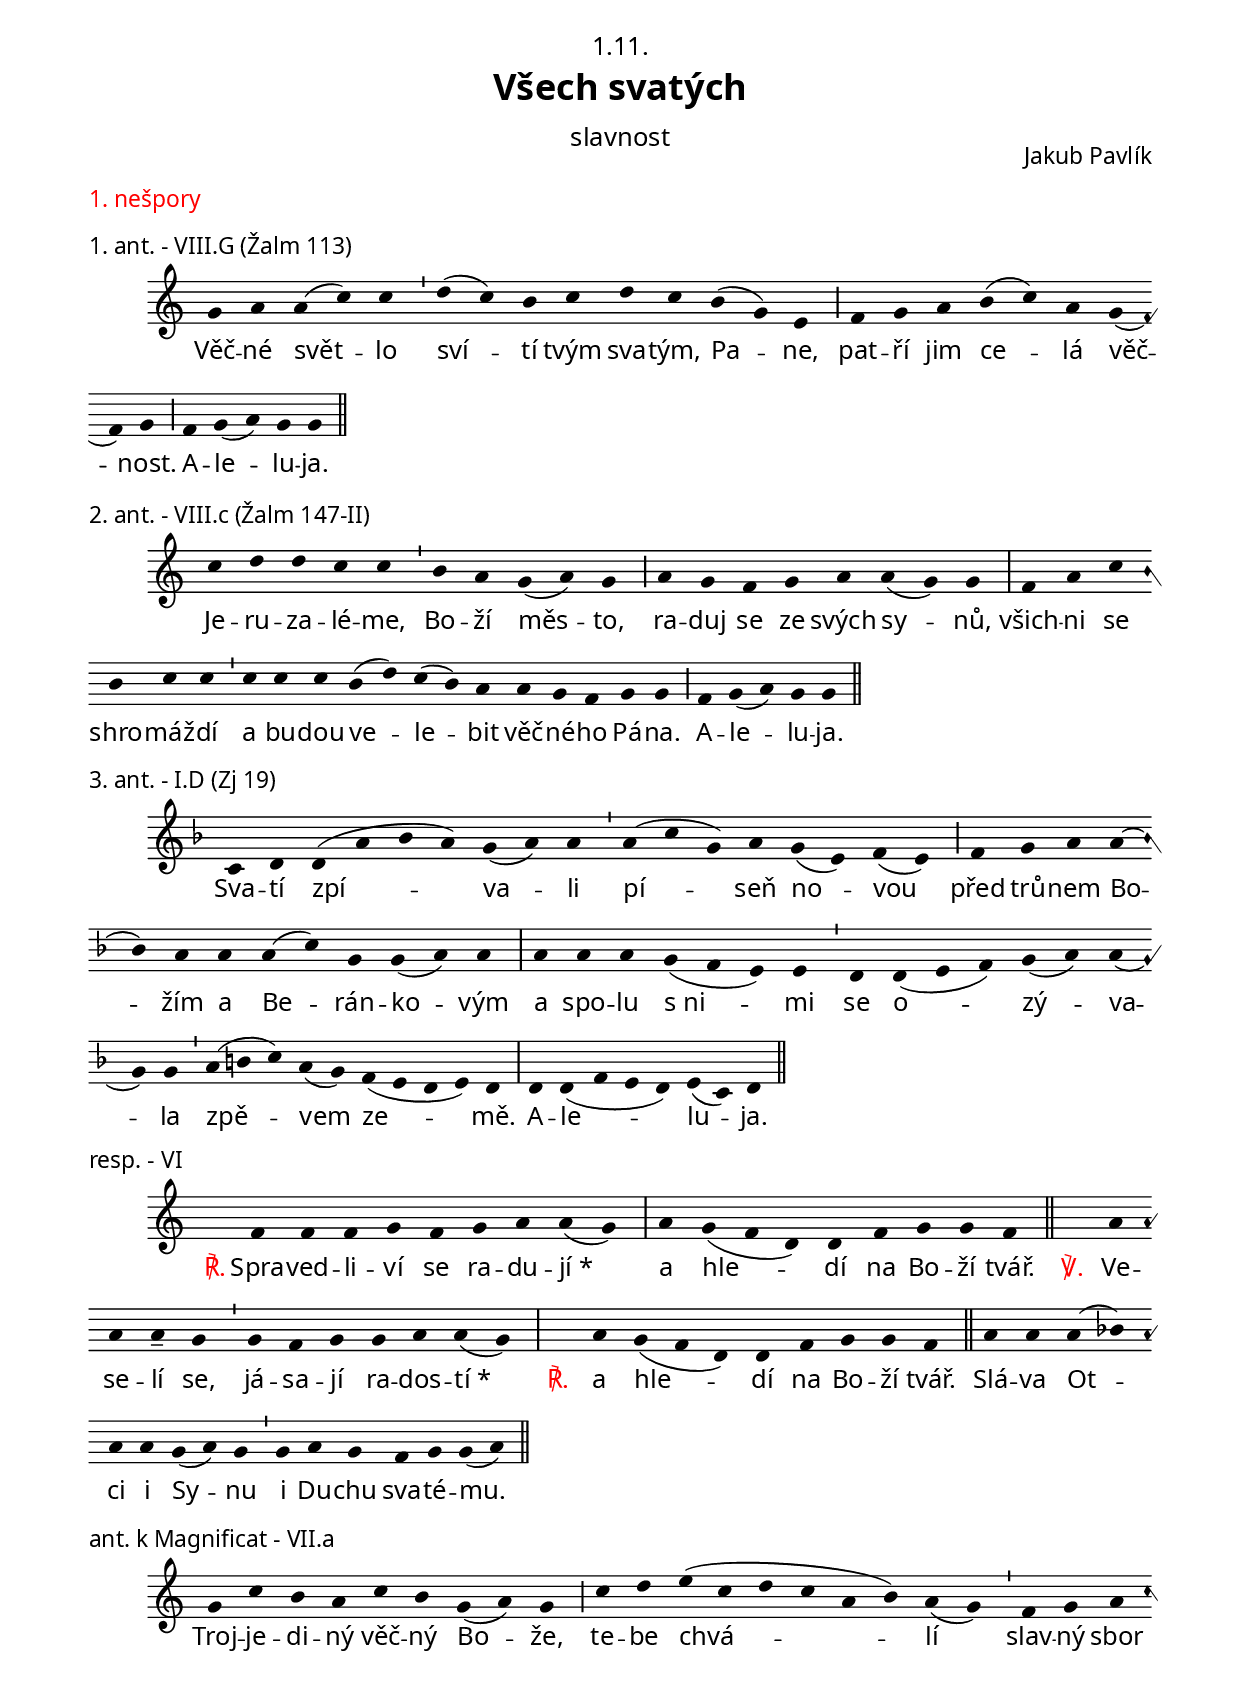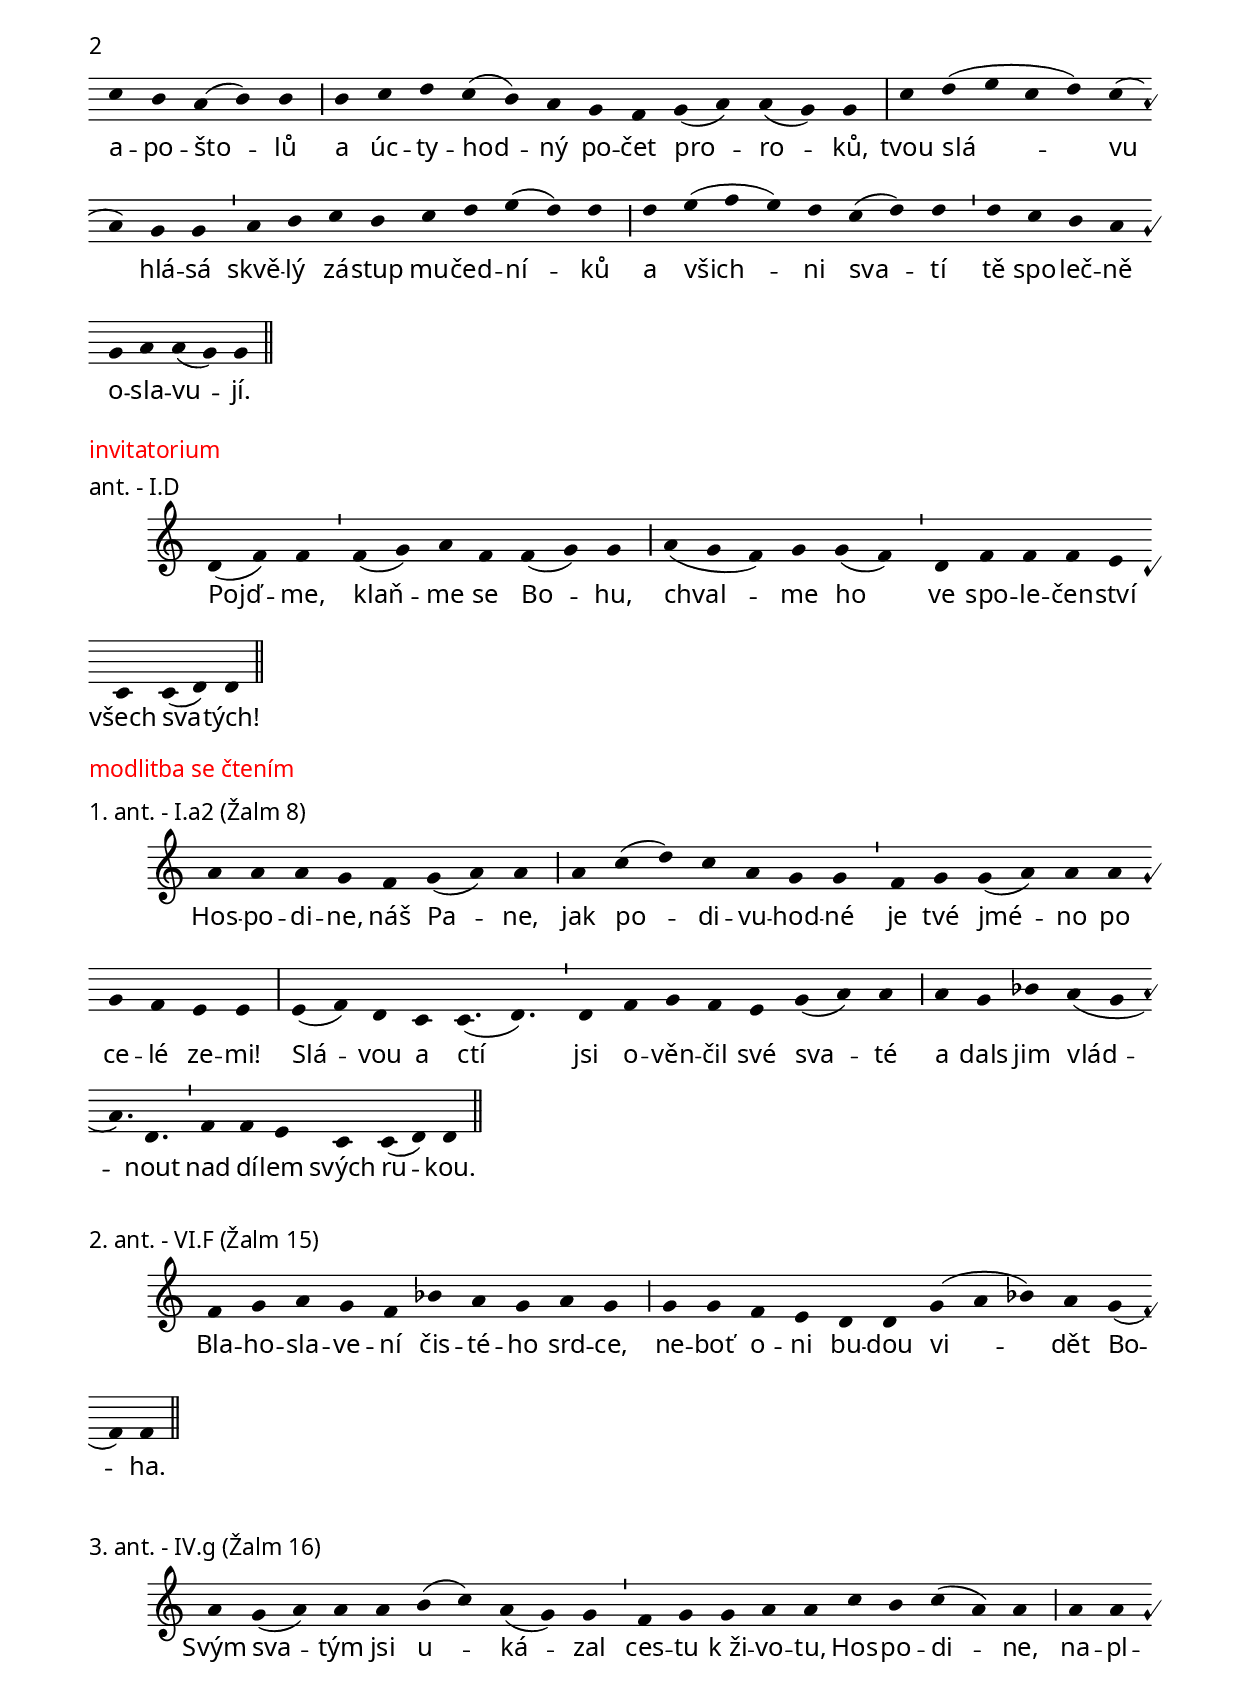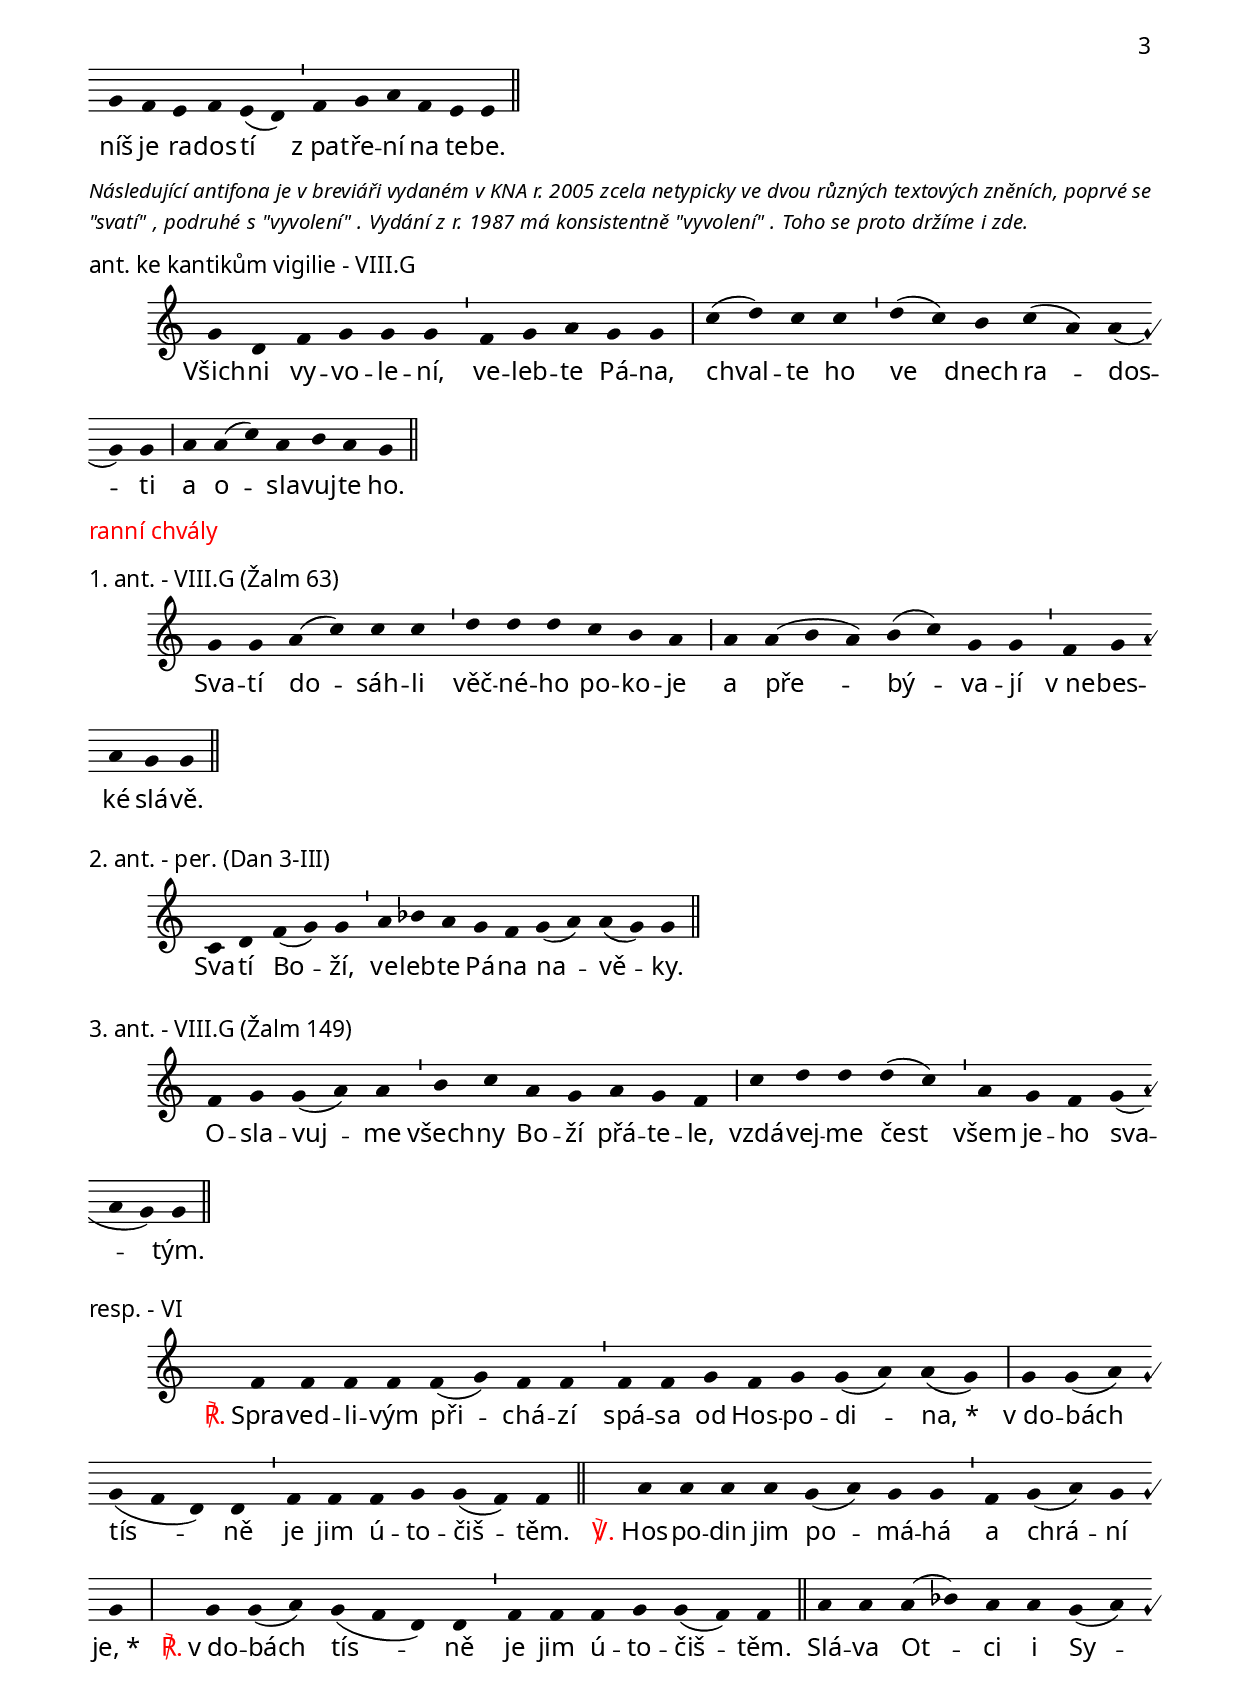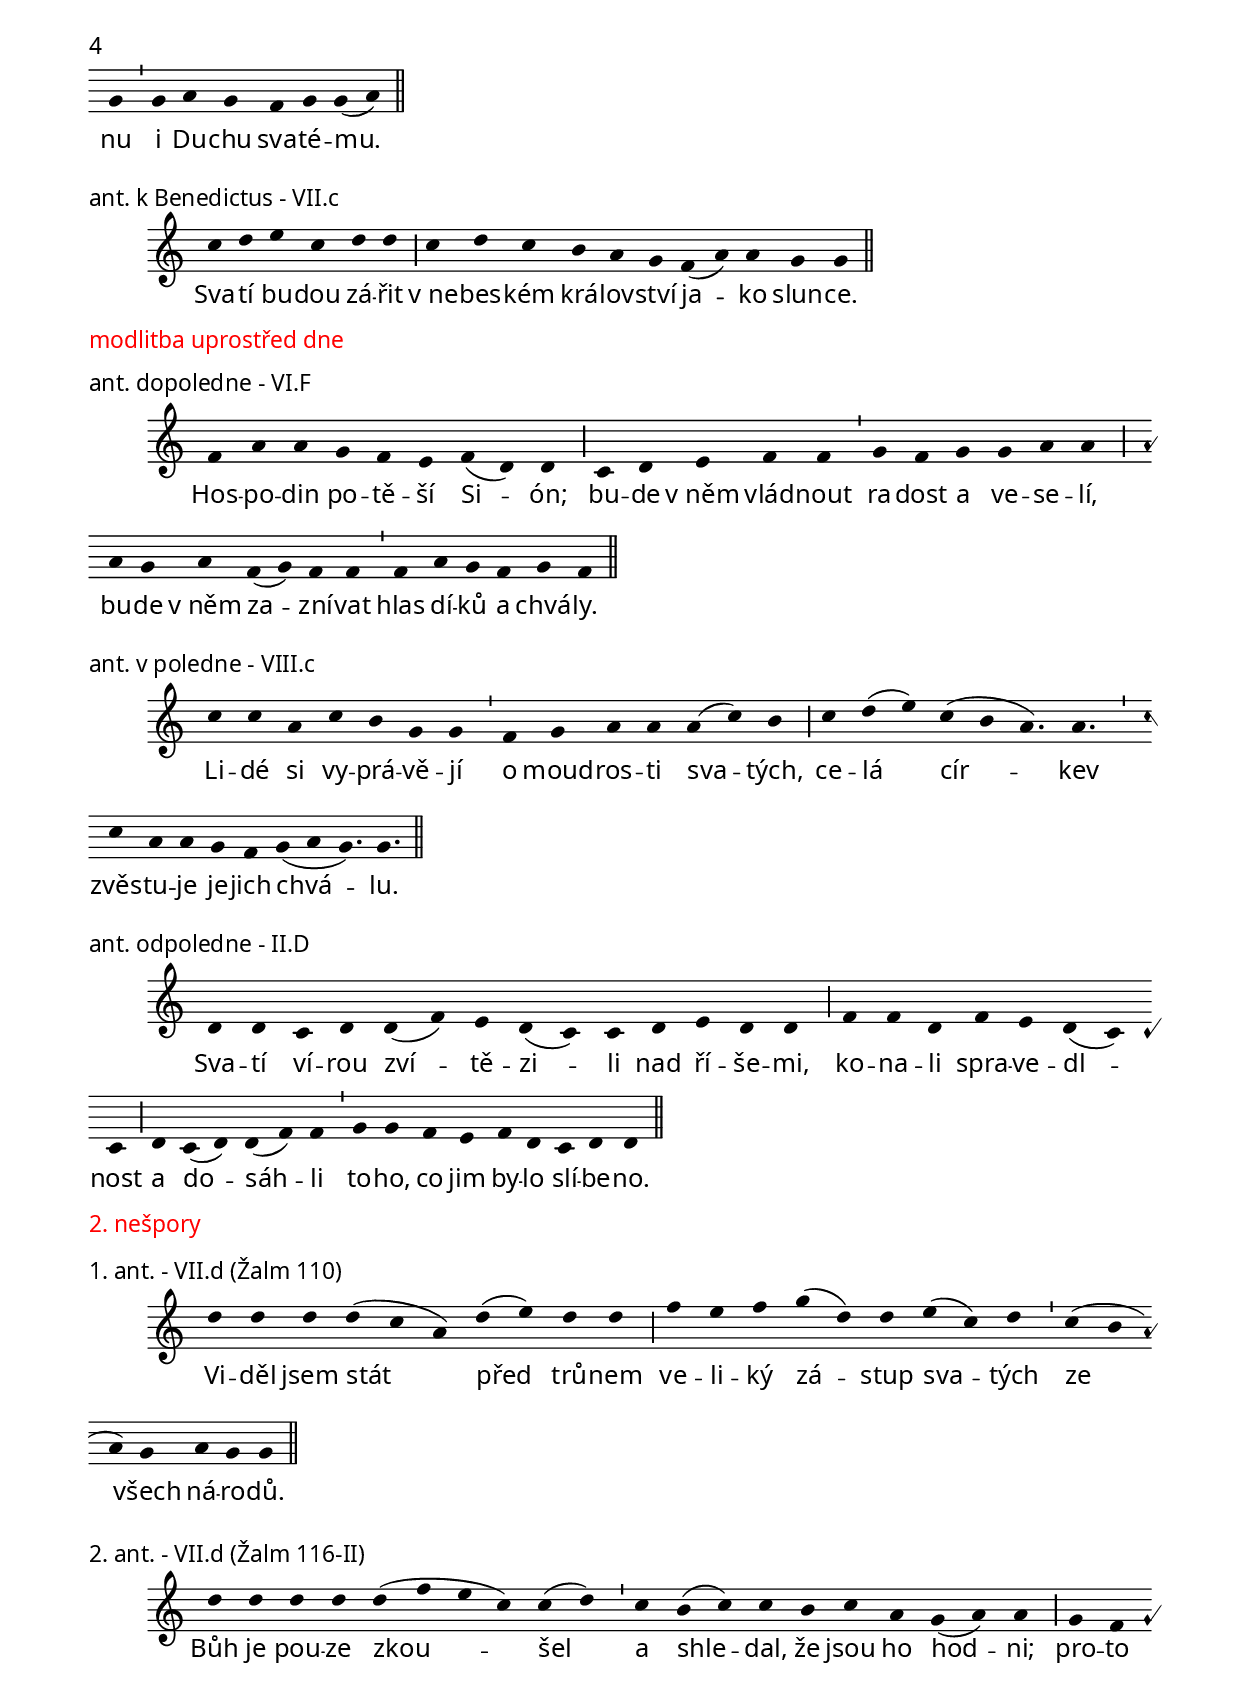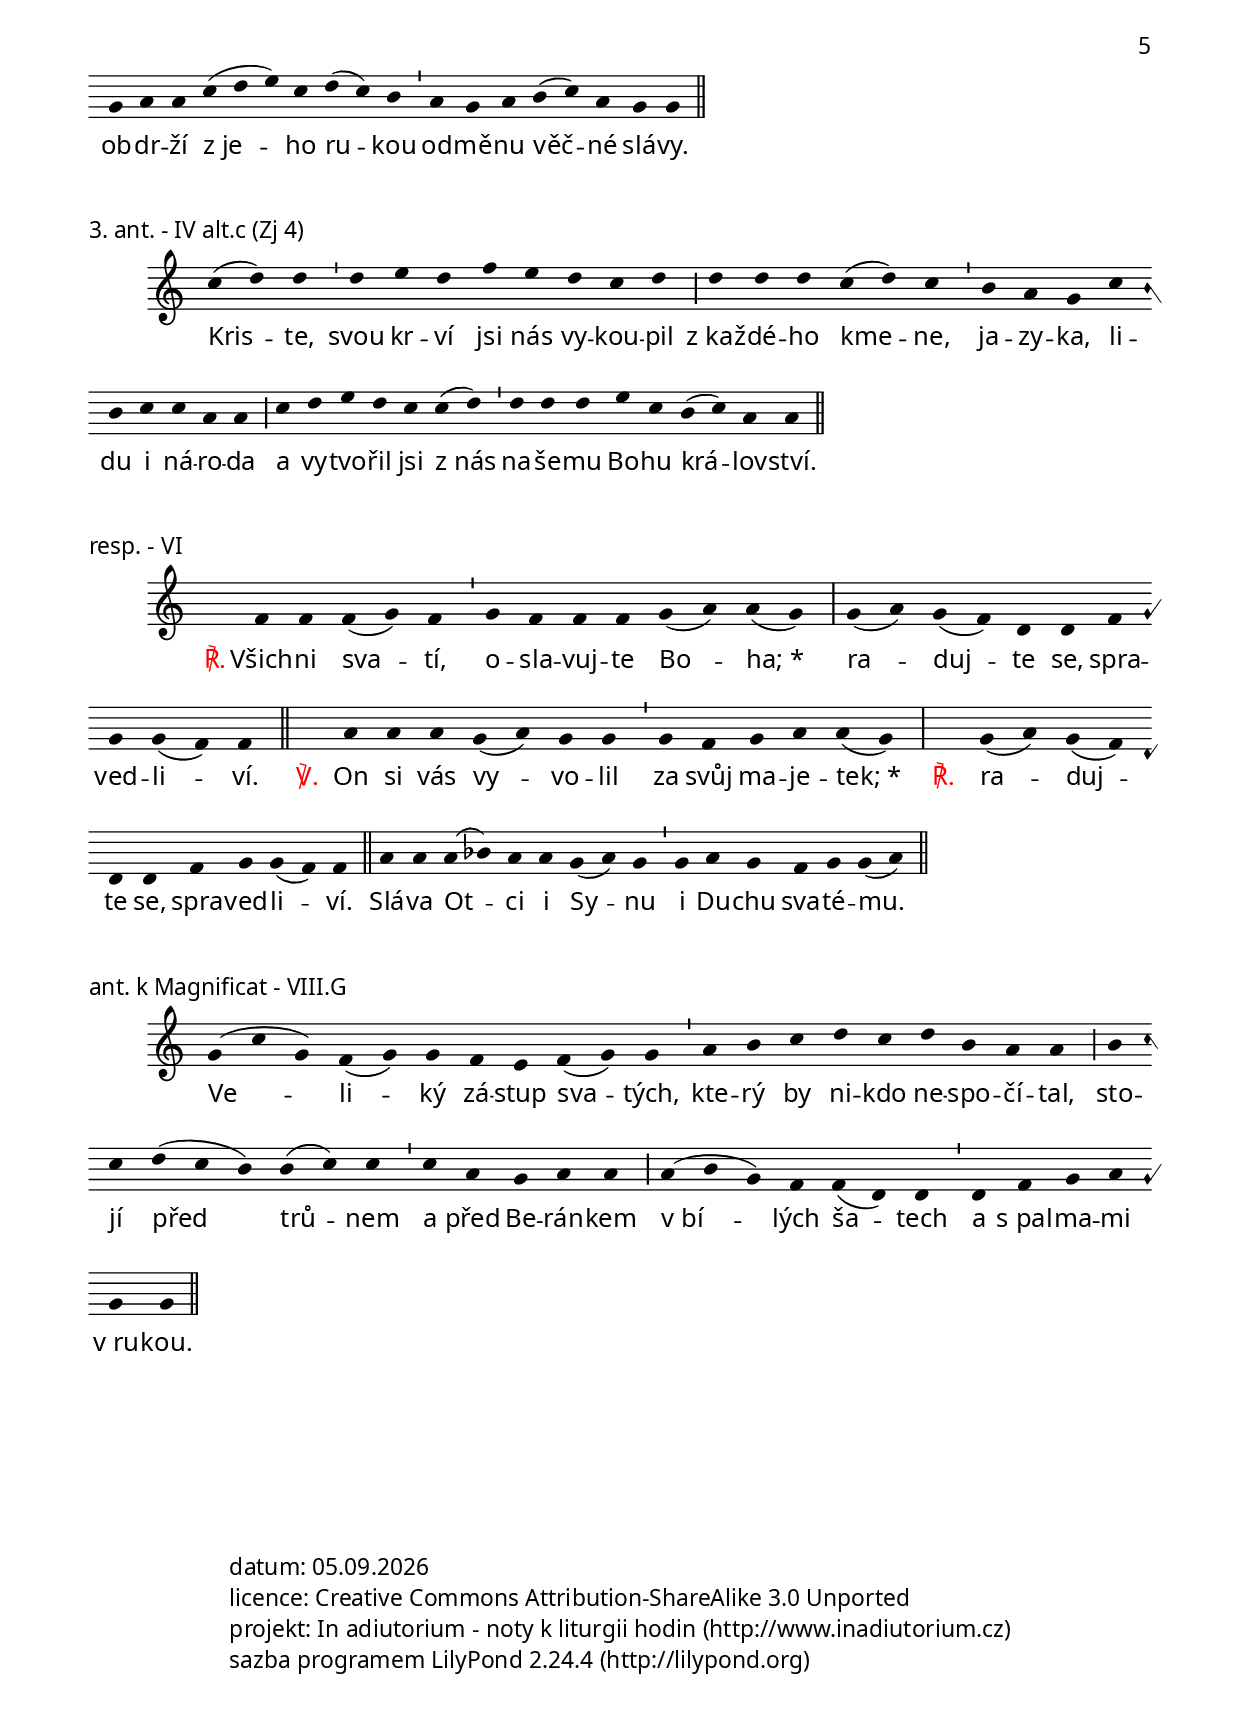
\version "2.16.0"

\include "../spolecne.ly"
\include "../dilyresponsorii.ly"

\header {
  title = \markup\titleSvatek
            "Všech svatých"
            slavnost
            1.11.
  composer = "Jakub Pavlík"
}

\markup {\nadpisHodinka {"1. nešpory"}}

\score {
  \relative c'' {
    \choralniRezim
    g4 a a( c) c \barMin d( c) b c d c b( g) e \barMaior
    f g a b( c) a g( f) g \barMaior
    f g( a) g g \barFinalis
  }
  \addlyrics {
    Věč -- né svět -- lo sví -- tí tvým sva -- tým, Pa -- ne,
    pat -- ří jim ce -- lá věč -- nost.
    A -- le -- lu -- ja.
  }
  \header {
    quid = "1. ant."
    modus = "VIII"
    differentia = "G"
    psalmus = "Žalm 113"
    id = "1ne-a1"
    fial = "fial://commune/commune_jedenmucednik.ly#1ne-amag-velik"
    piece = \markup {\sestavTitulek}
  }
}

\score {
  \relative c'' {
    \choralniRezim
    c4 d d c c \barMin b a g( a) g \barMaior
    a g f g a a( g) g \barMax
    f a c b c c \barMin
    c c c b( d) c( b) a a g f g g \barMaior
    f g( a) g g \barFinalis
  }
  \addlyrics {
    Je -- ru -- za -- lé -- me, Bo -- ží měs -- to,
    ra -- duj se ze svých sy -- nů,
    všich -- ni se shro -- máž -- dí
    a bu -- dou ve -- le -- bit věč -- né -- ho Pá -- na.
    A -- le -- lu -- ja.
  }
  \header {
    quid = "2. ant."
    modus = "VIII"
    differentia = "c"
    psalmus = "Žalm 147-II"
    id = "1ne-a2"
    fons = "2. část: žaltář, 4.t., pá, r.ch., 2.ant."
    fial = "fial://antifony/tyden4_6patek.ly#rch-ant2?cast=4,5"
    piece = \markup {\sestavTitulek}
  }
}

\score {
  \relative c' {
    \key f \major
    \choralniRezim
    c4 d d( a' bes a) g( a) a \barMin a( c g) a g( e) f( e) \barMaior
    f g a a( bes) a a a( c) g g( a) a \barMax
    a a a g( f e) e \barMin d d( e f) g( a) a( g) g \barMin a( b c) a( g) f( e d e) d \barMax

    d d( f e d) e( c) d \barFinalis
  }
  \addlyrics {
    Sva -- tí zpí -- va -- li pí -- seň no -- vou
    před trů -- nem Bo -- žím a Be -- rán -- ko -- vým
    a spo -- lu s_ni -- mi se o -- zý -- va -- la zpě -- vem ze -- mě.

    A -- le -- lu -- ja.
  }
  \header {
    quid = "3. ant."
    modus = "I"
    differentia = "D"
    psalmus = "Zj 19"
    id = "1ne-a3"
    fial = "fial://commune/commune_svatymuz.ly#2ne-a3"
    piece = \markup {\sestavTitulek}
  }
}

\score {
  \relative c' {
    \choralniRezim

    % R
    \neviditelna f
    f4 f f g f g a a( g) \barMax
    a g( f d) d f g g f \barFinalis
    % V
    \neviditelna a
    a4 a a-- g \barMin g f g g a a( g) \barMax
    % R
    \neviditelna a
    a g( f d) d f g g f \barFinalis
    % Slava
    \respVIdoxologie \barFinalis
  }
  \addlyrics {
    \Response Spra -- ved -- li -- ví se ra -- du -- jí_*
    a hle -- dí na Bo -- ží tvář.
    \Verse Ve -- se -- lí se, já -- sa -- jí ra -- dos -- tí_*
    \Response a hle -- dí na Bo -- ží tvář.
    \textRespDoxologie
  }
  \header {
    quid = "resp."
    modus = "VI"
    id = "1ne-r"
    piece = \markup {\sestavTitulekResp}
  }
}

\score {
  \relative c'' {
    \choralniRezim
    g4 c b a c b g( a) g \barMaior
    c d e( c d c a b) a( g) \barMin f g a c b a( b) b \barMaior
    b c d c( b) a g f g( a) a( g) g \barMax

    c d( e c d) c( a) g g \barMin a b c b c d e( d) d \barMaior
    d e( f e) d c( d) d \barMin d c b a g a a( g) g \barFinalis
  }
  \addlyrics {
    Troj -- je -- di -- ný věč -- ný Bo -- že,
    te -- be chvá -- lí slav -- ný sbor a -- po -- što -- lů
    a úc -- ty -- hod -- ný po -- čet pro -- ro -- ků,

    tvou slá -- vu hlá -- sá skvě -- lý zá -- stup mu -- čed -- ní -- ků
    a všich -- ni sva -- tí tě spo -- leč -- ně o -- sla -- vu -- jí.
  }
  \header {
    quid = "ant. k Magnificat"
    modus = "VII"
    differentia = "a"
    psalmus = ""
    placet = "věnovat jí trochu péče, zejm. úvodu"
    id = "1ne-amag"
    piece = \markup {\sestavTitulekBezZalmu}
  }
}

\markup {\nadpisHodinka {"invitatorium"}}

\score {
  \relative c' {
    \choralniRezim
    d( f) f \barMin f( g) a f f( g) g \barMaior
    a( g f) g g( f) \barMin d f f f e c c( d) d \barFinalis
  }
  \addlyrics {
    Pojď -- me, klaň -- me se Bo -- hu,
    chval -- me ho ve spo -- le -- čen -- ství všech sva -- tých!
  }
  \header {
    quid = "ant."
    modus = "I"
    differentia = "D"
    psalmus = ""
    fial = "commune/commune_svatymuz.ly#invit1?zacatek=12"
    id = "invit"
    piece = \markup {\sestavTitulekBezZalmu}
  }
}

\markup {\nadpisHodinka {"modlitba se čtením"}}

\score {
  \relative c'' {
    \choralniRezim
    a4 a a g f g( a) a \barMaior
    a c( d) c a g g \barMin f g g( a) a a g f e e \barMax

    e( f) d c c4.( d) \barMin d4 f g f e g( a) a \barMaior
    a g bes a( g a4.) d, \barMin f4 f e c c( d) d \barFinalis
  }
  \addlyrics {
    Hos -- po -- di -- ne, náš Pa -- ne,
    jak po -- di -- vu -- hod -- né je tvé jmé -- no po ce -- lé ze -- mi!

    Slá -- vou a ctí jsi o -- věn -- čil své sva -- té
    a dals jim vlád -- nout nad dí -- lem svých ru -- kou.
  }
  \header {
    quid = "1. ant."
    modus = "I"
    differentia = "a2"
    psalmus = "Žalm 8"
    fial = "sanktoral/0705cyrilametodej.ly#2ne-a2"
    id = "mc-a1"
    piece = \markup {\sestavTitulek}
  }
}

\score {
  \relative c' {
    \choralniRezim
    f4 g a g f bes a g a g \barMaior
    g g f e d d g( a bes) a g( f) f \barFinalis
  }
  \addlyrics {
    Bla -- ho -- sla -- ve -- ní čis -- té -- ho srd -- ce,
    ne -- boť o -- ni bu -- dou vi -- dět Bo -- ha.
  }
  \header {
    quid = "2. ant."
    modus = "VI"
    differentia = "F"
    psalmus = "Žalm 15"
    fial = "antifony/tyden1_2pondeli.ly#ne-ant2"
    id = "mc-a2"
    piece = \markup {\sestavTitulek}
  }
}

\score {
  \relative c'' {
    \choralniRezim
    a4 g( a) a a b( c) a( g) g \barMin
    f g g a a
    c b c( a) a \barMaior
    a a g f e f e( d) \barMin
    f g a f e e \barFinalis
  }
  \addlyrics {
    Svým sva -- tým jsi u -- ká -- zal
    ces -- tu k_ži -- vo -- tu,
    Hos -- po -- di -- ne,
    na -- pl -- níš je ra -- dos -- tí
    z_pat -- ře -- ní na te -- be.
  }
  \header {
    quid = "3. ant."
    modus = "IV"
    differentia = "g"
    psalmus = "Žalm 16"
    id = "mc-a3"
    piece = \markup {\sestavTitulek}
  }
}

\markup\justify\small\italic{
  Následující antifona je v breviáři vydaném v KNA r. 2005
  zcela netypicky ve dvou různých textových zněních,
  poprvé se "\"svatí\"", podruhé s "\"vyvolení\"".
  Vydání z r. 1987 má konsistentně "\"vyvolení\"".
  Toho se proto držíme i zde.
}

\score {
  \relative c'' {
    \choralniRezim
    g4 d f g g g \barMin f g a g g \barMax
    c( d) c c \barMin d( c) b c( a) a( g) g \barMaior
    a a( c) a b a g \barFinalis
  }
  \addlyrics {
    Všich -- ni vy -- vo -- le -- ní,
    ve -- leb -- te Pá -- na,
    chval -- te ho ve dnech ra -- dos -- ti
    a o -- sla -- vuj -- te ho.
  }
  \header {
    quid = "ant. ke kantikům vigilie"
    modus = "VIII"
    differentia = "G"
    psalmus = ""
    fial = "antifony/velikonoce_tyden1_3utery.ly#rch-a2?konec=16&-aleluja"
    id = "mc-avig"
    piece = \markup {\sestavTitulekBezZalmu}
  }
}

\markup {\nadpisHodinka {"ranní chvály"}}

\score {
  \relative c'' {
    \choralniRezim
    g4 g a( c) c c \barMin d d d c b a \barMaior
    a a( b a) b( c) g g \barMin  f g a g g \barFinalis
  }
  \addlyrics {
    Sva -- tí do -- sáh -- li věč -- né -- ho po -- ko -- je
    a pře -- bý -- va -- jí v_ne -- bes -- ké slá -- vě.
  }
  \header {
    quid = "1. ant."
    modus = "VIII"
    differentia = "G"
    psalmus = "Žalm 63"
    id = "rch-a1"
    fial = "fial://commune/commune_jedenmucednik.ly#2ne-amag"
    piece = \markup {\sestavTitulek}
  }
}

\score {
  \relative c' {
    \choralniRezim
    c4 d f( g) g \barMin
    a bes a g f g( a) a( g) g \barFinalis
  }
  \addlyrics {
    Sva -- tí Bo -- ží,
    ve -- leb -- te Pá -- na na -- vě -- ky.
  }
  \header {
    quid = "2. ant."
    modus = "per"
    differentia = ""
    psalmus = "Dan 3-III"
    fial = "commune/commune_jedenmucednik.ly#rch-a2?-aleluja&konec=11"
    id = "rch-a2"
    piece = \markup {\sestavTitulek}
  }
}

\score {
  \relative c' {
    \choralniRezim
    f4 g g( a) a \barMin b c a g a g f \barMaior
    c' d d d( c) \barMin a g f g( a g) g \barFinalis
  }
  \addlyrics {
    O -- sla -- vuj -- me všech -- ny Bo -- ží přá -- te -- le,
    vzdá -- vej -- me čest všem je -- ho sva -- tým.
  }
  \header {
    quid = "3. ant."
    modus = "VIII"
    differentia = "G"
    psalmus = "Žalm 149"
    id = "rch-a3"
    piece = \markup {\sestavTitulek}
  }
}

\score {
  \relative c' {
    \choralniRezim

    % R
    \neviditelna f
    f4 f f f f( g) f f \barMin f f g f g g( a) a( g) \barMax
    g g( a) g( f d) d \barMin f f f g g( f) f \barFinalis
    % V
    \neviditelna a
    a4 a a a g( a) g g \barMin f g( a) g g \barMax
    % R
    \neviditelna a
    g g( a) g( f d) d \barMin f f f g g( f) f \barFinalis
    % Slava
    \respVIdoxologie \barFinalis
  }
  \addlyrics {
    \Response Spra -- ved -- li -- vým při -- chá -- zí spá -- sa od Hos -- po -- di -- na,_*
    v_do -- bách tís -- ně je jim ú -- to -- čiš -- těm.
    \Verse Hos -- po -- din jim po -- má -- há a chrá -- ní je,_*
    \Response v_do -- bách tís -- ně je jim ú -- to -- čiš -- těm.
    \textRespDoxologie
  }
  \header {
    quid = "resp."
    modus = "VI"
    id = "rch-r"
    fons = "commune více muč., 2. nešp."
    fial = "fial://commune/commune_vicemucedniku.ly#2ne-resp"
    piece = \markup {\sestavTitulekResp}
  }
}

\score {
  \relative c'' {
    \choralniRezim
    c4 d e c d d \barMaior
    c d c b a g f( a) a g g \barFinalis
  }
  \addlyrics {
    Sva -- tí bu -- dou zá -- řit
    v_ne -- bes -- kém krá -- lov -- ství ja -- ko slun -- ce.
  }
  \header {
    quid = "ant. k Benedictus"
    modus = "VII"
    differentia = "c"
    psalmus = ""
    id = "rch-aben"
    piece = \markup {\sestavTitulekBezZalmu}
  }
}

\markup {\nadpisHodinka {"modlitba uprostřed dne"}}

\score {
  \relative c' {
    \choralniRezim
    f4 a a g f e f( d) d \barMaior
    c d e f f \barMin g f g g a a \barMaior
    a g a f( g) f f \barMin f a g f g f \barFinalis
  }
  \addlyrics {
    Hos -- po -- din po -- tě -- ší Si -- ón;
    bu -- de v_něm vlád -- nout ra -- dost a ve -- se -- lí,
    bu -- de v_něm za -- zní -- vat hlas dí -- ků a chvá -- ly.
  }
  \header {
    quid = "ant. dopoledne"
    modus = "VI"
    differentia = "F"
    psalmus = ""
    id = "tercie"
    piece = \markup {\sestavTitulekBezZalmu}
  }
}

\score {
  \relative c'' {
    \choralniRezim
    c4 c a c b g g \barMin f g a a a( c) b \barMaior
    c d( e) c( b a4.) a \barMin c4 a a g f g( a g4.) g \barFinalis
  }
  \addlyrics {
    Li -- dé si vy -- prá -- vě -- jí o moud -- ros -- ti sva -- tých,
    ce -- lá cír -- kev zvěs -- tu -- je je -- jich chvá -- lu.
  }
  \header {
    quid = "ant. v poledne"
    modus = "VIII"
    differentia = "c"
    psalmus = ""
    id = "sexta"
    piece = \markup {\sestavTitulekBezZalmu}
  }
}

\score {
  \relative c' {
    \choralniRezim
    d4 d c d d( f) e d( c) c d e d d \barMaior
    f f d f e d( c) c \barMaior
    d c( d) d( f) f \barMin g g f e f d c d d \barFinalis
  }
  \addlyrics {
    Sva -- tí ví -- rou zví -- tě -- zi -- li nad ří -- še -- mi,
    ko -- na -- li spra -- ve -- dl -- nost
    a do -- sáh -- li to -- ho, co jim by -- lo slí -- be -- no.
  }
  \header {
    quid = "ant. odpoledne"
    modus = "II"
    differentia = "D"
    psalmus = ""
    id = "nona"
    piece = \markup {\sestavTitulekBezZalmu}
  }
}

\markup {\nadpisHodinka {"2. nešpory"}}

\score {
  \relative c'' {
    \choralniRezim
    d4 d d d( c a) d( e) d d \barMaior
    f e f g( d) d e( c) d \barMin c( b a) g a g g  \barFinalis
  }
  \addlyrics {
    Vi -- děl jsem stát před trů -- nem
    ve -- li -- ký zá -- stup sva -- tých ze všech ná -- ro -- dů.
  }
  \header {
    quid = "1. ant."
    modus = "VII"
    differentia = "d"
    psalmus = "Žalm 110"
    placet = "závěr málo uspokojivý"
    id = "2ne-a1"
    piece = \markup {\sestavTitulek}
  }
}

\score {
  \relative c'' {
    \choralniRezim
    d4 d d d d( f e c) c( d) \barMin
    c b( c) c b c a g( a) a \barMaior
    g f g a a c( d e) c d( c) b \barMin
    a g a b( c) a g g \barFinalis
  }
  \addlyrics {
    Bůh je pou -- ze zkou -- šel
    a shle -- dal, že jsou ho hod -- ni;
    pro -- to ob -- dr -- ží z_je -- ho ru -- kou
    od -- mě -- nu věč -- né slá -- vy.
  }
  \header {
    quid = "2. ant."
    modus = "VII"
    differentia = "d"
    psalmus = "Žalm 116-II"
    id = "2ne-a2"
    piece = \markup {\sestavTitulek}
  }
}

\score {
  \relative c'' {
    \choralniRezim
    c4( d) d \barMin d e d f e d c d \barMaior
    d d d c( d) c \barMin b a g c b c c a a \barMaior
    c d e d c c( d) \barMin d d d e c b( c) a a \barFinalis
  }
  \addlyrics {
    Kris -- te, svou kr -- ví jsi nás vy -- kou -- pil
    z_kaž -- dé -- ho kme -- ne, ja -- zy -- ka, li -- du i ná -- ro -- da
    a vy -- tvo -- řil jsi z_nás na -- še -- mu Bo -- hu krá -- lov -- ství.
  }
  \header {
    quid = "3. ant."
    modus = "IV alt"
    differentia = "c"
    psalmus = "Zj 4"
    id = "2ne-a3"
    placet = "melodie na prvním 'jsi' mě sice nedráždí, ale pravděpodobně není zcela košer"
    piece = \markup {\sestavTitulek}
  }
}

\score {
  \relative c' {
    \choralniRezim

    % R
    \neviditelna c
    f f f( g) f \barMin g f f f g( a) a( g) \barMax
    g( a) g( f) d d f g g( f) f \barFinalis
    % V
    \neviditelna a
    a a a g( a) g g \barMin g f g a a( g) \barMax
    % R
    \neviditelna a
    g( a) g( f) d d f g g( f) f \barFinalis
    % Slava
    \respVIdoxologie \barFinalis
  }
  \addlyrics {
    \Response Všich -- ni sva -- tí, o -- sla -- vuj -- te Bo -- ha;_*
    ra -- duj -- te se, spra -- ved -- li -- ví.
    \Verse On si vás vy -- vo -- lil za svůj ma -- je -- tek;_*
    \Response ra -- duj -- te se, spra -- ved -- li -- ví.
    \textRespDoxologie
  }
  \header {
    quid = "resp."
    modus = "VI"
    id = "2ne-r"
    piece = \markup {\sestavTitulekResp}
  }
}

\score {
  \relative c'' {
    \choralniRezim
    g4( c g) f( g) g f e f( g) g \barMin
    a b c d c d b a a \barMaior
    b c d( c b) b( c) c \barMin c a g a a \barMaior
    a( b g) f f( d) d \barMin d f g a g g \barFinalis
  }
  \addlyrics {
    Ve -- li -- ký zá -- stup sva -- tých,
    kte -- rý by ni -- kdo ne -- spo -- čí -- tal,
    sto -- jí před trů -- nem a před Be -- rán -- kem
    v_bí -- lých ša -- tech a s_pal -- ma -- mi v_ru -- kou.
  }
  \header {
    quid = "ant. k Magnificat"
    modus = "VIII"
    differentia = "G"
    psalmus = ""
    placet = "postup _v bílých šatech_ je hodně nestandardní"
    id = "2ne-amag"
    piece = \markup {\sestavTitulekBezZalmu}
  }
}